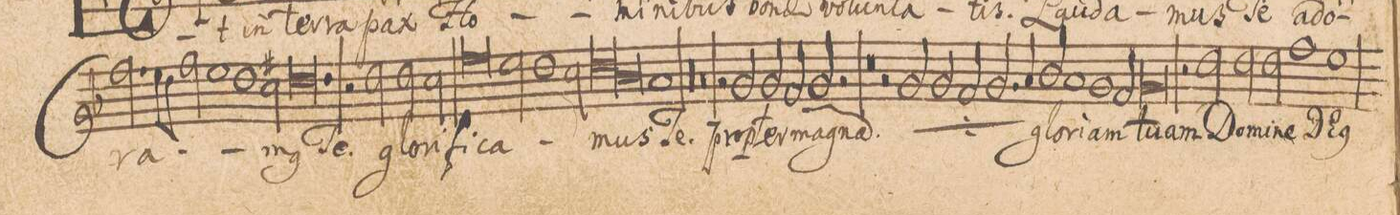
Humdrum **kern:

**kern	**text
*I"CANTVS.	*
*clefG2	*
*k[b-]	*
*met(C|)	*
*M2/1	*
2.ff\	-ra-
8ee\L	.
8dd\J	.
=18-	=18-
2ff\	.
1ee	.
1dd\	.
=19-	=19-
2cc#X\	-m(us)
0.dd	.
=20-	=20-
=21-	=21-
2r	.
2dd\	glo-
2dd\	-ri-
2ccny\	-fi-
=22-	=22-
0ff	-ca-
=23-	=23-
2ee\	.
1dd	.
2cc\	.
=24-	=24-
*lig	*
1dd	-mus
1b-	.
*Xlig	*
=25-	=25-
1a	Te.
00r	.
=26-	=26-
=27-	=27-
0rg	.
=28-	=28-
2rg	.
2g/	pro-
=29-	=29-
2g/	-pter
2f/	ma-
2g/	-gna(m).
2rg	.
=30-	=30-
0r	.
=31-	=31-
2rg	.
*	*ij
2g/	pro-
2g/	-pter
2f/	ma-
=32-	=32-
2.g/	-gna(m)
*	*Xij
4a/	.
2b-/	glo-
1a/	ri-
=33-	=33-
1g	-am
2f/	tu-
=34-	=34-
0g	-am
=35-	=35-
2r	.
2dd\	Do-
2dd\	-mi-
2dd\	-ne
=36-	=36-
1ff	DE-
1ee	-(us)
=37-	=37-
*-	*-
